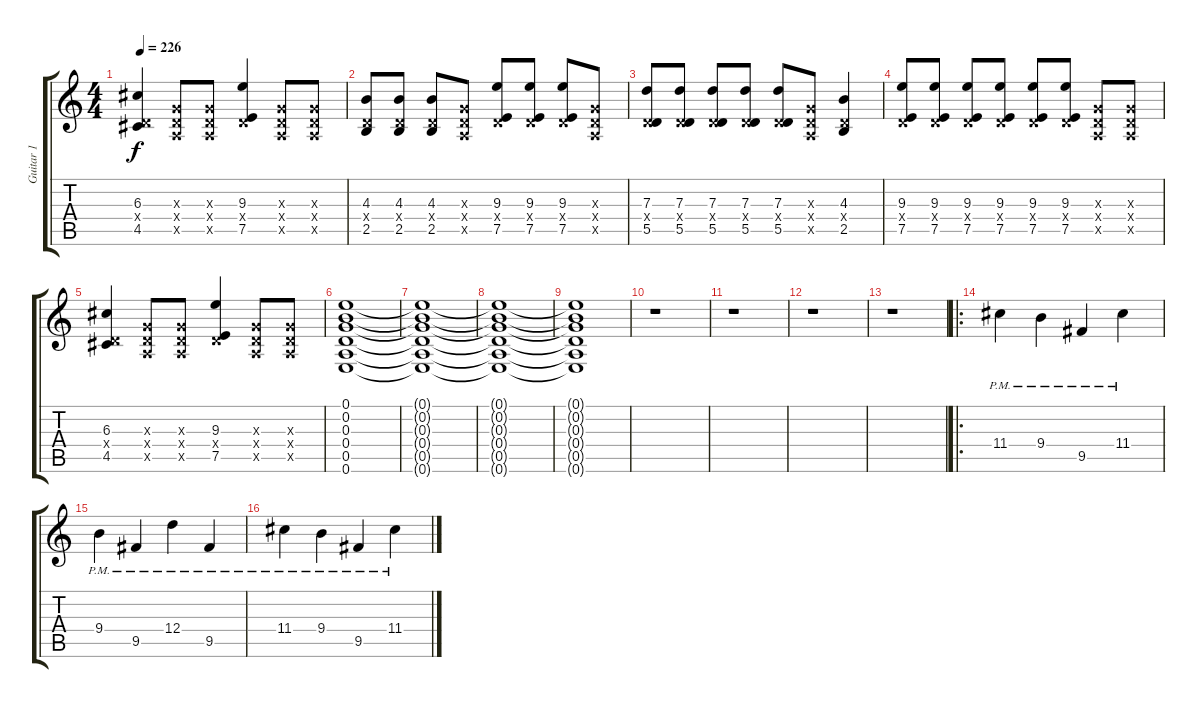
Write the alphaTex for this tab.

\track ("Guitar 1" "Guitar 1") {instrument distortionguitar}
\staff {score tabs}
\tuning (E4 B3 G3 D3 A2 E2) {hide}
\ts (4 4)
\tempo 226
\clef g2
\ks c
(6.3 0.4{x} 4.5).4{dy f} (0.3{x} 0.4{x} 0.5{x}).8 (0.3{x} 0.4{x} 0.5{x}).8 (9.3 0.4{x} 7.5).4 (0.3{x} 0.4{x} 0.5{x}).8 (0.3{x} 0.4{x} 0.5{x}).8 |
(4.3 0.4{x} 2.5).8 (4.3 0.4{x} 2.5).8 (4.3 0.4{x} 2.5).8 (0.3{x} 0.4{x} 0.5{x}).8 (9.3 0.4{x} 7.5).8 (9.3 0.4{x} 7.5).8 (9.3 0.4{x} 7.5).8 (0.3{x} 0.4{x} 0.5{x}).8 |
(7.3 0.4{x} 5.5).8 (7.3 0.4{x} 5.5).8 (7.3 0.4{x} 5.5).8 (7.3 0.4{x} 5.5).8 (7.3 0.4{x} 5.5).8 (0.3{x} 0.4{x} 0.5{x}).8 (4.3 0.4{x} 2.5).4 |
(9.3 0.4{x} 7.5).8 (9.3 0.4{x} 7.5).8 (9.3 0.4{x} 7.5).8 (9.3 0.4{x} 7.5).8 (9.3 0.4{x} 7.5).8 (9.3 0.4{x} 7.5).8 (0.3{x} 0.4{x} 0.5{x}).8 (0.3{x} 0.4{x} 0.5{x}).8 |
(6.3 0.4{x} 4.5).4 (0.3{x} 0.4{x} 0.5{x}).8 (0.3{x} 0.4{x} 0.5{x}).8 (9.3 0.4{x} 7.5).4 (0.3{x} 0.4{x} 0.5{x}).8 (0.3{x} 0.4{x} 0.5{x}).8 |
(0.1 0.2 0.3 0.4 0.5 0.6).1 |
(0.1{t} 0.2{t} 0.3{t} 0.4{t} 0.5{t} 0.6{t}).1 |
(0.1{t} 0.2{t} 0.3{t} 0.4{t} 0.5{t} 0.6{t}).1 |
(0.1{t} 0.2{t} 0.3{t} 0.4{t} 0.5{t} 0.6{t}).1 |
r.1 |
r.1 |
r.1 |
r.1 |
\ro
11.4{pm}.4 9.4{pm}.4 9.5{pm}.4 11.4{pm}.4 |
9.4{pm}.4 9.5{pm}.4 12.4{pm}.4 9.5{pm}.4 |
11.4{pm}.4 9.4{pm}.4 9.5{pm}.4 11.4{pm}.4
